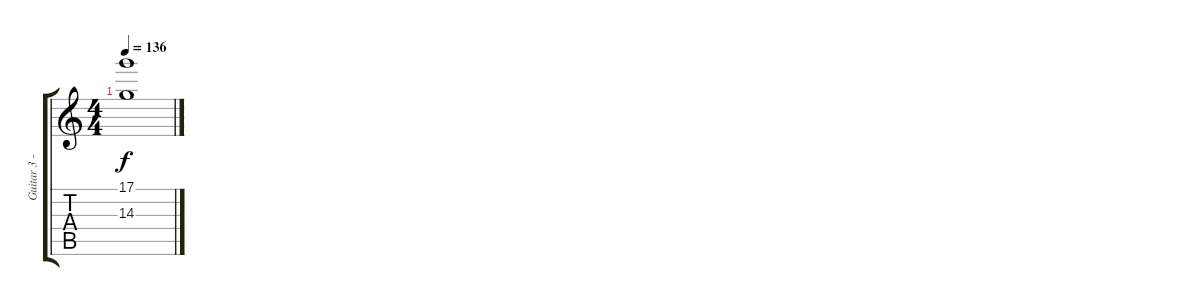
\track ("Guitar 3 - Distortion" "Guitar 3 -") {instrument overdrivenguitar}
\staff {score tabs}
\tuning (D4 A3 F3 C3 G2 D2) {hide}
\ts (4 4)
\tempo 136
\clef g2
\ks c
(17.1{t} 14.3{t}).1{dy f}
